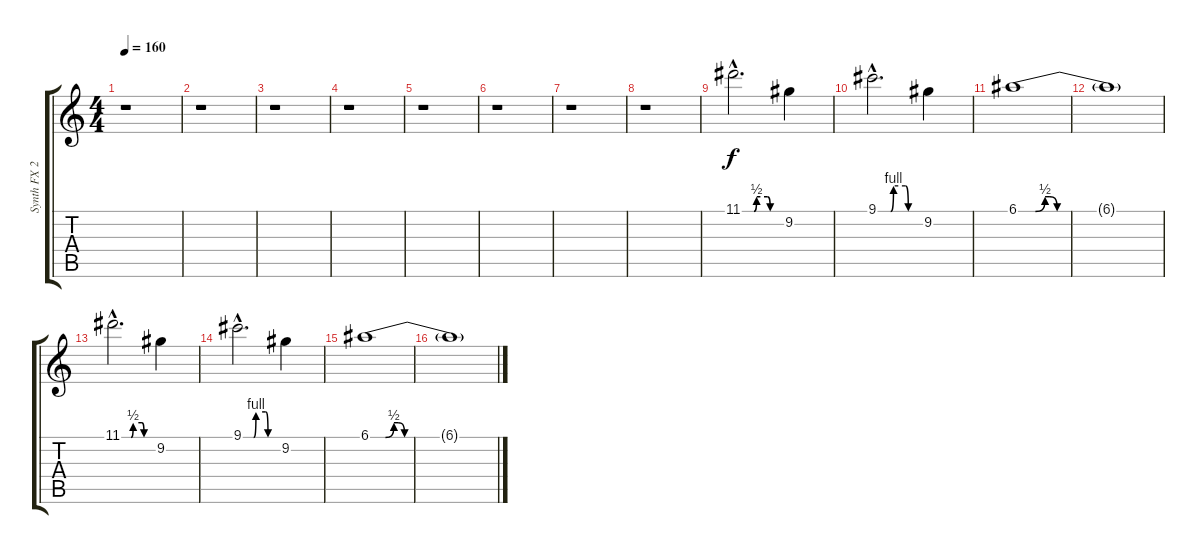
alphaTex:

\track ("Synth FX 2b" "Synth FX 2") {instrument lead1square}
\staff {score tabs}
\tuning (E5 B4 G4 D4 A3 E3) {hide}
\ts (4 4)
\tempo 160
\clef g2
\ks c
r.1{dy f} |
r.1 |
r.1 |
r.1 |
r.1 |
r.1 |
r.1 |
r.1 |
11.1{be (custom 0 0 18 0 22 2 39 2 43 0 60 0) hac}.2{d} 9.2.4 |
9.1{be (custom 0 0 18 0 22 4 39 4 43 0 60 0) hac}.2{d} 9.2.4 |
6.1{be (custom 0 0 7 0 11 2 13 2 16 0 60 0)}.1 |
6.1{t}.1 |
11.1{be (custom 0 0 18 0 22 2 39 2 43 0 60 0) hac}.2{d} 9.2.4 |
9.1{be (custom 0 0 18 0 22 4 39 4 43 0 60 0) hac}.2{d} 9.2.4 |
6.1{be (custom 0 0 7 0 11 2 13 2 16 0 60 0)}.1 |
6.1{t}.1
